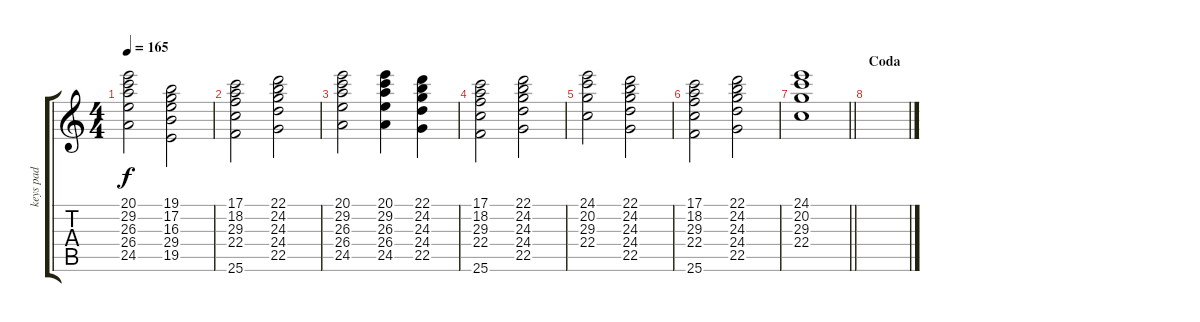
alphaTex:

\track ("keys pad" "keys pad") {instrument stringensemble1}
\staff {score tabs}
\tuning (E4 B3 G3 D3 A2 E2) {hide}
\ts (4 4)
\tempo 165
\clef g2
\ks aminor
(20.1 29.2 26.3 26.4 24.5).2{dy f} (19.1 17.2 16.3 29.4 19.5).2 |
(17.1 18.2 29.3 22.4 25.6).2 (22.1 24.2 24.3 24.4 22.5).2 |
(20.1 29.2 26.3 26.4 24.5).2 (20.1 29.2 26.3 26.4 24.5).4 (22.1 24.2 24.3 24.4 22.5).4 |
(17.1 18.2 29.3 22.4 25.6).2 (22.1 24.2 24.3 24.4 22.5).2 |
(24.1 20.2 29.3 22.4).2 (22.1 24.2 24.3 24.4 22.5).2 |
(17.1 18.2 29.3 22.4 25.6).2 (22.1 24.2 24.3 24.4 22.5).2 |
\barLineRight lightlight
(24.1 20.2 29.3 22.4).1 |
\section ("" "Coda")
